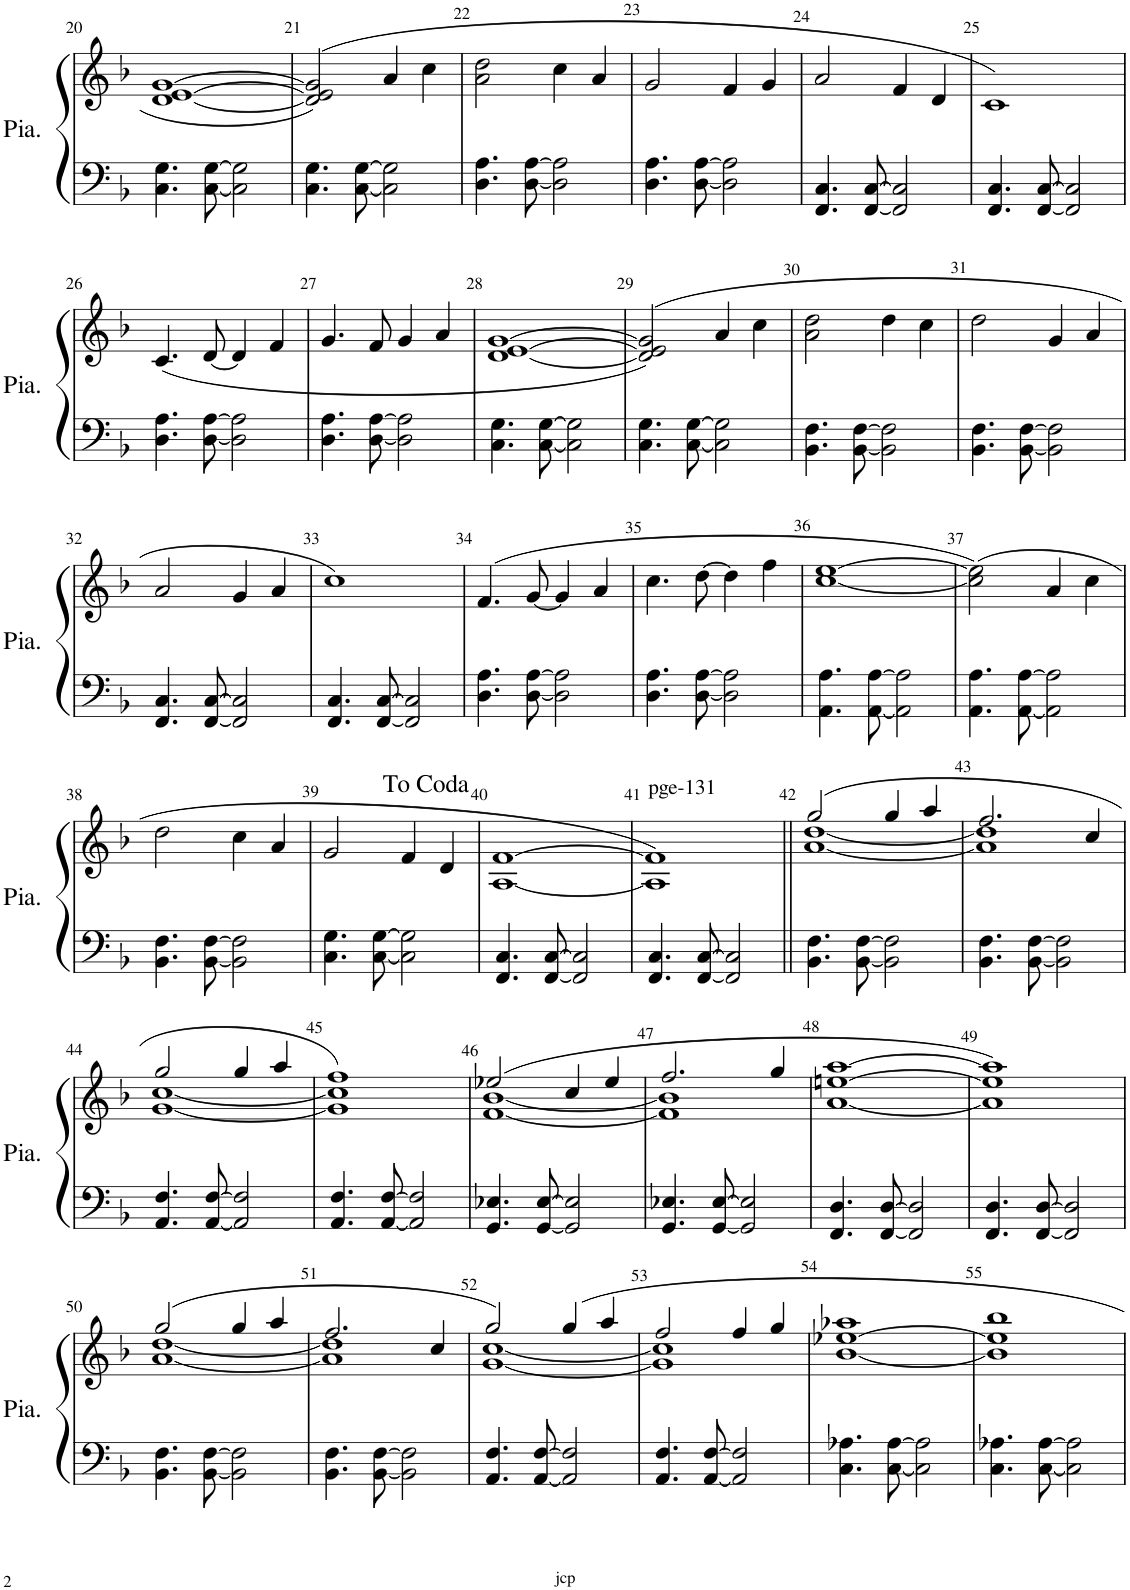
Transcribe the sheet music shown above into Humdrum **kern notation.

**kern	**kern
*part1	*part1
*staff2	*staff1
*I"Piano	*
*I'Pia.	*
!!LO:PB:g=z
*clefF4	*clefG2
*k[b-]	*k[b-]
*M4/4	*M4/4
*met(c)	*met(c)
=20	=20
4.C\ 4.G\	[1d [1e [1g
[8C\ [8G\	.
2C\] 2G\]	.
=21	=21
4.C\ 4.G\	(2d/] 2e/] 2g/]
[8C\ [8G\	.
2C\] 2G\]	4a/
.	4cc\
=22	=22
4.D\ 4.A\	2a\ 2dd\
[8D\ [8A\	.
2D\] 2A\]	4cc\
.	4a/
=23	=23
4.D\ 4.A\	2g/
[8D\ [8A\	.
2D\] 2A\]	4f/
.	4g/
=24	=24
4.FF/ 4.C/	2a/
[8FF/ [8C/	.
2FF/] 2C/]	4f/
.	4d/
=25	=25
4.FF/ 4.C/	1c)
[8FF/ [8C/	.
2FF/] 2C/]	.
!!LO:LB:g=z
=26	=26
4.D\ 4.A\	(4.c/
[8D\ [8A\	[8d/
2D\] 2A\]	4d/]
.	4f/
=27	=27
4.D\ 4.A\	4.g/
[8D\ [8A\	8f/
2D\] 2A\]	4g/
.	4a/
=28	=28
4.C\ 4.G\	[1d [1e [1g
[8C\ [8G\	.
2C\] 2G\]	.
=29	=29
4.C\ 4.G\	(2d/] 2e/] 2g/])
[8C\ [8G\	.
2C\] 2G\]	4a/
.	4cc\
=30	=30
4.BB-\ 4.F\	2a\ 2dd\
[8BB-\ [8F\	.
2BB-\] 2F\]	4dd\
.	4cc\
=31	=31
4.BB-\ 4.F\	2dd\
[8BB-\ [8F\	.
2BB-\] 2F\]	4g/
.	4a/
!!LO:LB:g=z
=32	=32
4.FF/ 4.C/	2a/
[8FF/ [8C/	.
2FF/] 2C/]	4g/
.	4a/
=33	=33
4.FF/ 4.C/	1cc)
[8FF/ [8C/	.
2FF/] 2C/]	.
=34	=34
4.D\ 4.A\	(4.f/
[8D\ [8A\	[8g/
2D\] 2A\]	4g/]
.	4a/
=35	=35
4.D\ 4.A\	4.cc\
[8D\ [8A\	[8dd\
2D\] 2A\]	4dd\]
.	4ff\
=36	=36
4.AA\ 4.A\	[1cc [1ee
[8AA\ [8A\	.
2AA\] 2A\]	.
=37	=37
4.AA\ 4.A\	(2cc\] 2ee\])
[8AA\ [8A\	.
2AA\] 2A\]	4a/
.	4cc\
!!LO:LB:g=z
=38	=38
4.BB-\ 4.F\	2dd\
[8BB-\ [8F\	.
2BB-\] 2F\]	4cc\
.	4a/
=39	=39
4.C\ 4.G\	2g/
[8C\ [8G\	.
2C\] 2G\]	4f/
.	4d/
=40	=40
4.FF/ 4.C/	[1A [1f
[8FF/ [8C/	.
2FF/] 2C/]	.
=41	=41
!	!LO:TX:a:t=pge-131
4.FF/ 4.C/	1A] 1f])
[8FF/ [8C/	.
2FF/] 2C/]	.
=42||	=42||
*	*^
4.BB-\ 4.F\	(2gg/	[1a [1dd
[8BB-\ [8F\	.	.
2BB-\] 2F\]	4gg/	.
.	4aa/	.
=43	=43	=43
4.BB-\ 4.F\	2.ff/	1a] 1dd]
[8BB-\ [8F\	.	.
2BB-\] 2F\]	.	.
.	4cc/	.
!!LO:LB:g=z	!!
=44	=44	=44
4.AA/ 4.F/	2gg/	[1g [1cc
[8AA/ [8F/	.	.
2AA/] 2F/]	4gg/	.
.	4aa/	.
=45	=45	=45
4.AA/ 4.F/	1ff)	1g] 1cc]
[8AA/ [8F/	.	.
2AA/] 2F/]	.	.
=46	=46	=46
4.GG/ 4.E-X/	(2ee-X/	[1f [1b-
[8GG/ [8E-/	.	.
2GG/] 2E-/]	4cc/	.
.	4ee-/	.
=47	=47	=47
4.GG/ 4.E-X/	2.ff/	1f] 1b-]
[8GG/ [8E-/	.	.
2GG/] 2E-/]	.	.
.	4gg/	.
*	*v	*v
=48	=48
4.FF/ 4.D/	[1a [1een [1aa
[8FF/ [8D/	.
2FF/] 2D/]	.
=49	=49
4.FF/ 4.D/	1a] 1ee] 1aa])
[8FF/ [8D/	.
2FF/] 2D/]	.
!!LO:LB:g=z
=50	=50
*	*^
4.BB-\ 4.F\	(2gg/	[1a [1dd
[8BB-\ [8F\	.	.
2BB-\] 2F\]	4gg/	.
.	4aa/	.
=51	=51	=51
4.BB-\ 4.F\	2.ff/	1a] 1dd]
[8BB-\ [8F\	.	.
2BB-\] 2F\]	.	.
.	4cc/	.
=52	=52	=52
4.AA/ 4.F/	2gg/)	[1g [1cc
[8AA/ [8F/	.	.
2AA/] 2F/]	4gg/	.
.	4aa/	.
=53	=53	=53
4.AA/ 4.F/	2ff/	1g] 1cc]
[8AA/ [8F/	.	.
2AA/] 2F/]	4ff/	.
.	4gg/	.
*	*v	*v
=54	=54
4.C\ 4.A-X\	[1b- [1ee-X 1aa-X
[8C\ [8A-\	.
2C\] 2A-\]	.
=55	=55
4.C\ 4.A-X\	1b-] 1ee-] 1bb-
[8C\ [8A-\	.
2C\] 2A-\]	.
=	=
*-	*-
